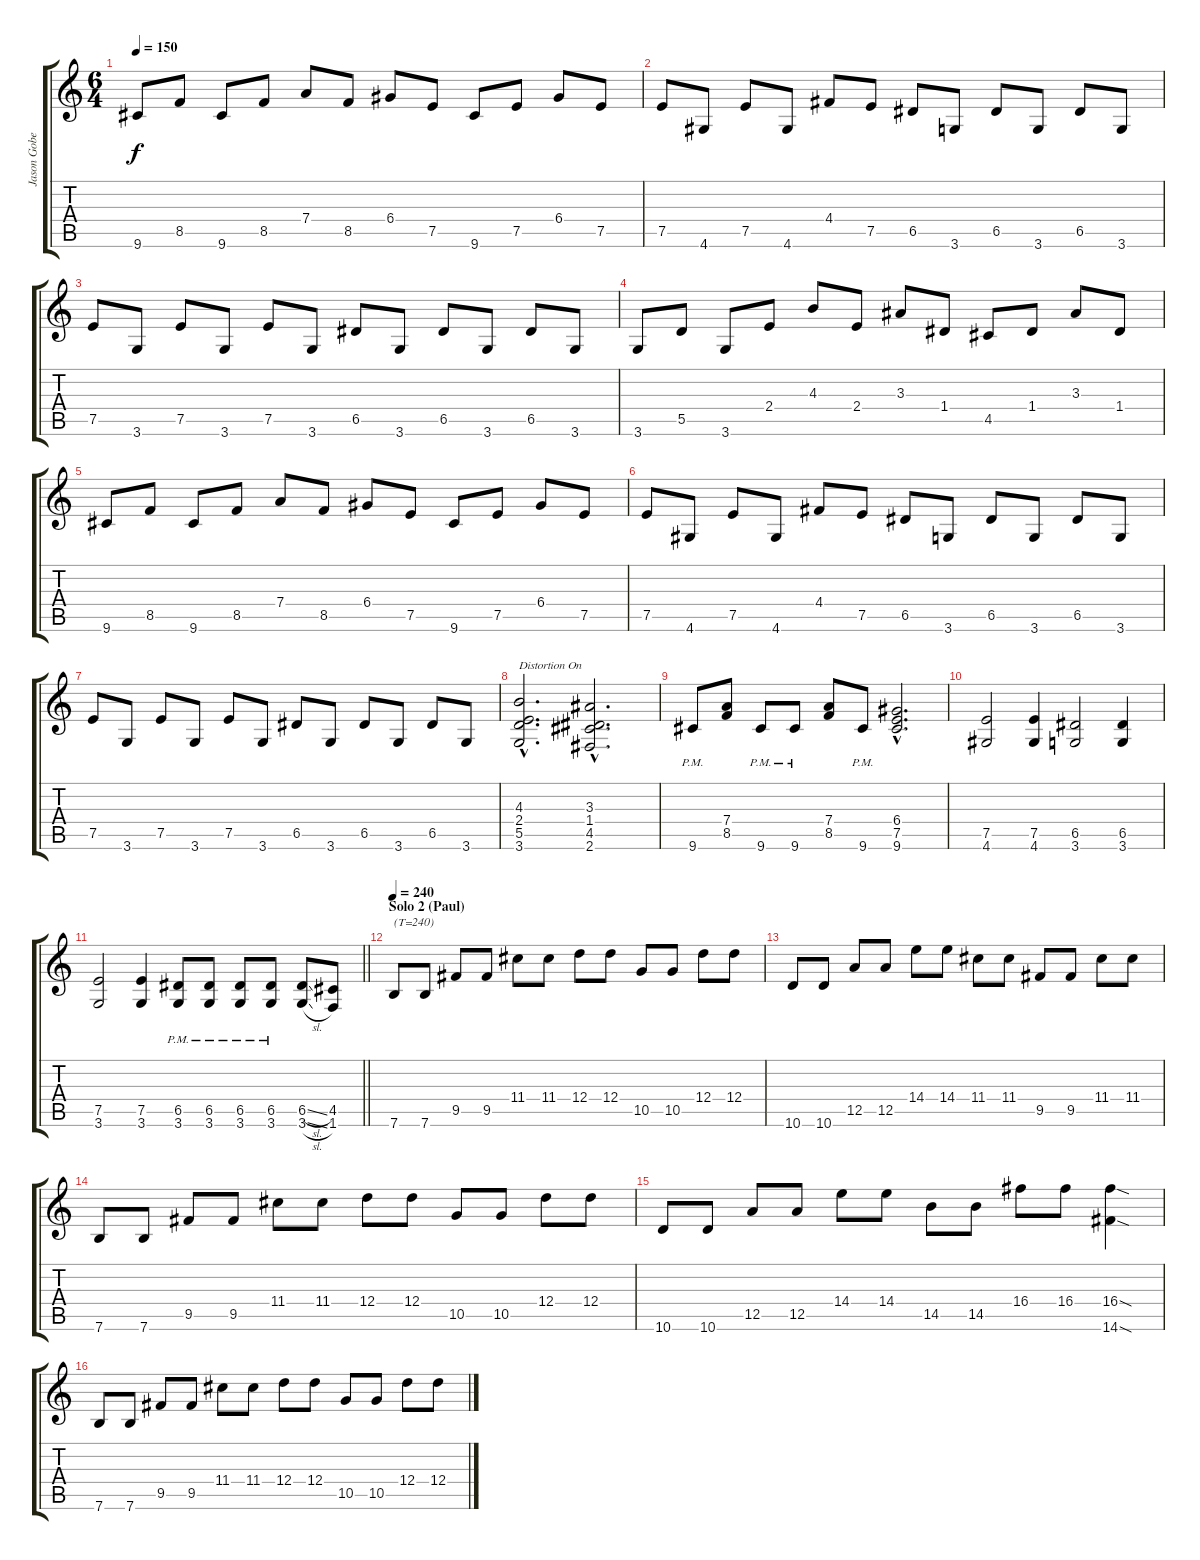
\track ("Jason Gobel (Right Channel)" "Jason Gobe") {instrument distortionguitar}
\staff {score tabs}
\tuning (E4 B3 G3 D3 A2 E2) {hide}
\ts (6 4)
\tempo 150
\clef g2
\ks c
9.6.8{dy f} 8.5.8 9.6.8 8.5.8 7.4.8 8.5.8 6.4.8 7.5.8 9.6.8 7.5.8 6.4.8 7.5.8 |
7.5.8 4.6.8 7.5.8 4.6.8 4.4.8 7.5.8 6.5.8 3.6.8 6.5.8 3.6.8 6.5.8 3.6.8 |
7.5.8 3.6.8 7.5.8 3.6.8 7.5.8 3.6.8 6.5.8 3.6.8 6.5.8 3.6.8 6.5.8 3.6.8 |
3.6.8 5.5.8 3.6.8 2.4.8 4.3.8 2.4.8 3.3.8 1.4.8 4.5.8 1.4.8 3.3.8 1.4.8 |
9.6.8 8.5.8 9.6.8 8.5.8 7.4.8 8.5.8 6.4.8 7.5.8 9.6.8 7.5.8 6.4.8 7.5.8 |
7.5.8 4.6.8 7.5.8 4.6.8 4.4.8 7.5.8 6.5.8 3.6.8 6.5.8 3.6.8 6.5.8 3.6.8 |
7.5.8 3.6.8 7.5.8 3.6.8 7.5.8 3.6.8 6.5.8 3.6.8 6.5.8 3.6.8 6.5.8 3.6.8 |
(4.3{hac} 2.4{hac} 5.5{hac} 3.6{hac}).2{d txt "Distortion On" volume 13 instrument distortionguitar} (3.3{hac} 1.4{hac} 4.5{hac} 2.6{hac}).2{d} |
9.6{pm}.8 (7.4 8.5).8 9.6{pm}.8 9.6{pm}.8 (7.4 8.5).8 9.6{pm}.8 (6.4{hac} 7.5{hac} 9.6{hac}).2{d} |
(7.5 4.6).2 (7.5 4.6).4 (6.5 3.6).2 (6.5 3.6).4 |
\barLineRight lightlight
(7.5 3.6).2 (7.5 3.6).4 (6.5{pm} 3.6{pm}).8 (6.5{pm} 3.6{pm}).8 (6.5{pm} 3.6{pm}).8 (6.5{pm} 3.6{pm}).8 (6.5{sl} 3.6{sl}).8 (4.5 1.6).8 |
\section ("" "Solo 2 (Paul)")
\tempo 240
7.6.8{txt "(T=240)"} 7.6.8 9.5.8 9.5.8 11.4.8 11.4.8 12.4.8 12.4.8 10.5.8 10.5.8 12.4.8 12.4.8 |
10.6.8 10.6.8 12.5.8 12.5.8 14.4.8 14.4.8 11.4.8 11.4.8 9.5.8 9.5.8 11.4.8 11.4.8 |
7.6.8 7.6.8 9.5.8 9.5.8 11.4.8 11.4.8 12.4.8 12.4.8 10.5.8 10.5.8 12.4.8 12.4.8 |
10.6.8 10.6.8 12.5.8 12.5.8 14.4.8 14.4.8 14.5.8 14.5.8 16.4.8 16.4.8 (16.4{sod} 14.6{sod}).4 |
7.6.8 7.6.8 9.5.8 9.5.8 11.4.8 11.4.8 12.4.8 12.4.8 10.5.8 10.5.8 12.4.8 12.4.8
